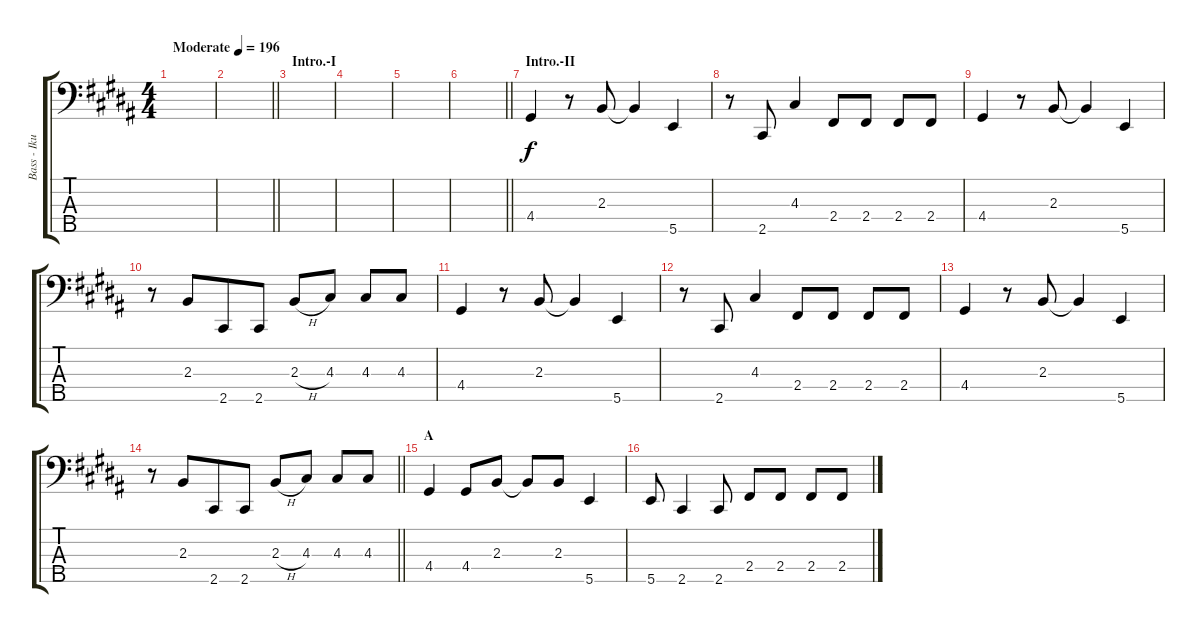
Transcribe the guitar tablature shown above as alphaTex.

\track ("Bass - Ikuo" "Bass - Iku") {instrument electricbasspick}
\staff {score tabs}
\tuning (G2 D2 A1 E1 B0) {hide}
\ts (4 4)
\tempo (196 "Moderate")
\clef f4
\ks b
|
\barLineRight lightlight
|
\section ("" "Intro.-I")
|
|
|
\barLineRight lightlight
|
\section ("" "Intro.-II")
4.4.4 r.8 2.3.8 2.3{t}.4 5.5.4 |
r.8 2.5.8 4.3.4 2.4.8 2.4.8 2.4.8 2.4.8 |
4.4.4 r.8 2.3.8 2.3{t}.4 5.5.4 |
r.8 2.3.8{beam merge} 2.5.8 2.5.8 2.3{h}.8 4.3.8 4.3.8 4.3.8 |
4.4.4 r.8 2.3.8 2.3{t}.4 5.5.4 |
r.8 2.5.8 4.3.4 2.4.8 2.4.8 2.4.8 2.4.8 |
4.4.4 r.8 2.3.8 2.3{t}.4 5.5.4 |
\barLineRight lightlight
r.8 2.3.8{beam merge} 2.5.8 2.5.8 2.3{h}.8 4.3.8 4.3.8 4.3.8 |
\section ("" "A")
4.4.4 4.4.8 2.3.8 2.3{t}.8 2.3.8 5.5.4 |
5.5.8 2.5.4 2.5.8 2.4.8 2.4.8 2.4.8 2.4.8
